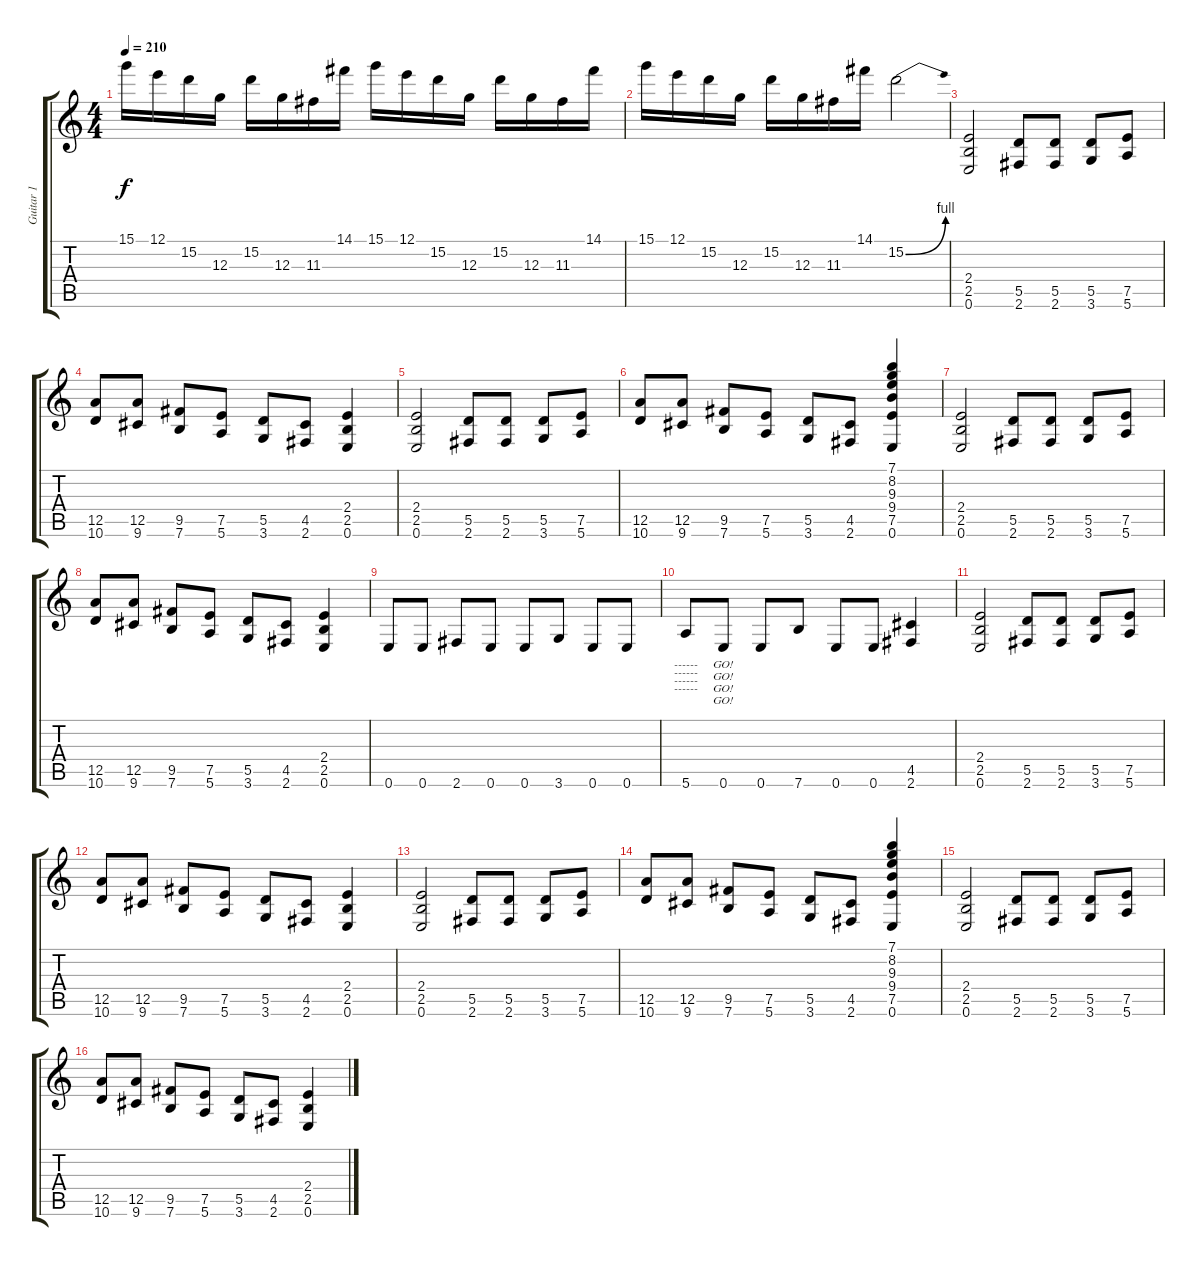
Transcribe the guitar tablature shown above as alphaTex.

\track ("Guitar 1" "Guitar 1") {instrument electricguitarclean}
\staff {score tabs}
\tuning (E4 B3 G3 D3 A2 E2) {hide}
\ts (4 4)
\tempo 210
\clef g2
\ks c
15.1.16{dy f} 12.1.16 15.2.16 12.3.16 15.2.16 12.3.16 11.3.16 14.1.16 15.1.16 12.1.16 15.2.16 12.3.16 15.2.16 12.3.16 11.3.16 14.1.16 |
15.1.16 12.1.16 15.2.16 12.3.16 15.2.16 12.3.16 11.3.16 14.1.16 15.2{be (bend 0 0 60 4)}.2 |
(2.4 2.5 0.6).2 (5.5 2.6).8 (5.5 2.6).8 (5.5 3.6).8 (7.5 5.6).8 |
(12.5 10.6).8 (12.5 9.6).8 (9.5 7.6).8 (7.5 5.6).8 (5.5 3.6).8 (4.5 2.6).8 (2.4 2.5 0.6).4 |
(2.4 2.5 0.6).2 (5.5 2.6).8 (5.5 2.6).8 (5.5 3.6).8 (7.5 5.6).8 |
(12.5 10.6).8 (12.5 9.6).8 (9.5 7.6).8 (7.5 5.6).8 (5.5 3.6).8 (4.5 2.6).8 (7.1 8.2 9.3 9.4 7.5 0.6).4 |
(2.4 2.5 0.6).2 (5.5 2.6).8 (5.5 2.6).8 (5.5 3.6).8 (7.5 5.6).8 |
(12.5 10.6).8 (12.5 9.6).8 (9.5 7.6).8 (7.5 5.6).8 (5.5 3.6).8 (4.5 2.6).8 (2.4 2.5 0.6).4 |
0.6.8 0.6.8 2.6.8 0.6.8 0.6.8 3.6.8 0.6.8 0.6.8 |
5.6.8{lyrics (0 "") lyrics (1 "------") lyrics (2 "------") lyrics (3 "------") lyrics (4 "------")} 0.6.8{lyrics (0 "") lyrics (1 "GO!") lyrics (2 "GO!") lyrics (3 "GO!") lyrics (4 "GO!")} 0.6.8 7.6.8 0.6.8 0.6.8 (4.5 2.6).4 |
(2.4 2.5 0.6).2 (5.5 2.6).8 (5.5 2.6).8 (5.5 3.6).8 (7.5 5.6).8 |
(12.5 10.6).8 (12.5 9.6).8 (9.5 7.6).8 (7.5 5.6).8 (5.5 3.6).8 (4.5 2.6).8 (2.4 2.5 0.6).4 |
(2.4 2.5 0.6).2 (5.5 2.6).8 (5.5 2.6).8 (5.5 3.6).8 (7.5 5.6).8 |
(12.5 10.6).8 (12.5 9.6).8 (9.5 7.6).8 (7.5 5.6).8 (5.5 3.6).8 (4.5 2.6).8 (7.1 8.2 9.3 9.4 7.5 0.6).4 |
(2.4 2.5 0.6).2 (5.5 2.6).8 (5.5 2.6).8 (5.5 3.6).8 (7.5 5.6).8 |
(12.5 10.6).8 (12.5 9.6).8 (9.5 7.6).8 (7.5 5.6).8 (5.5 3.6).8 (4.5 2.6).8 (2.4 2.5 0.6).4
